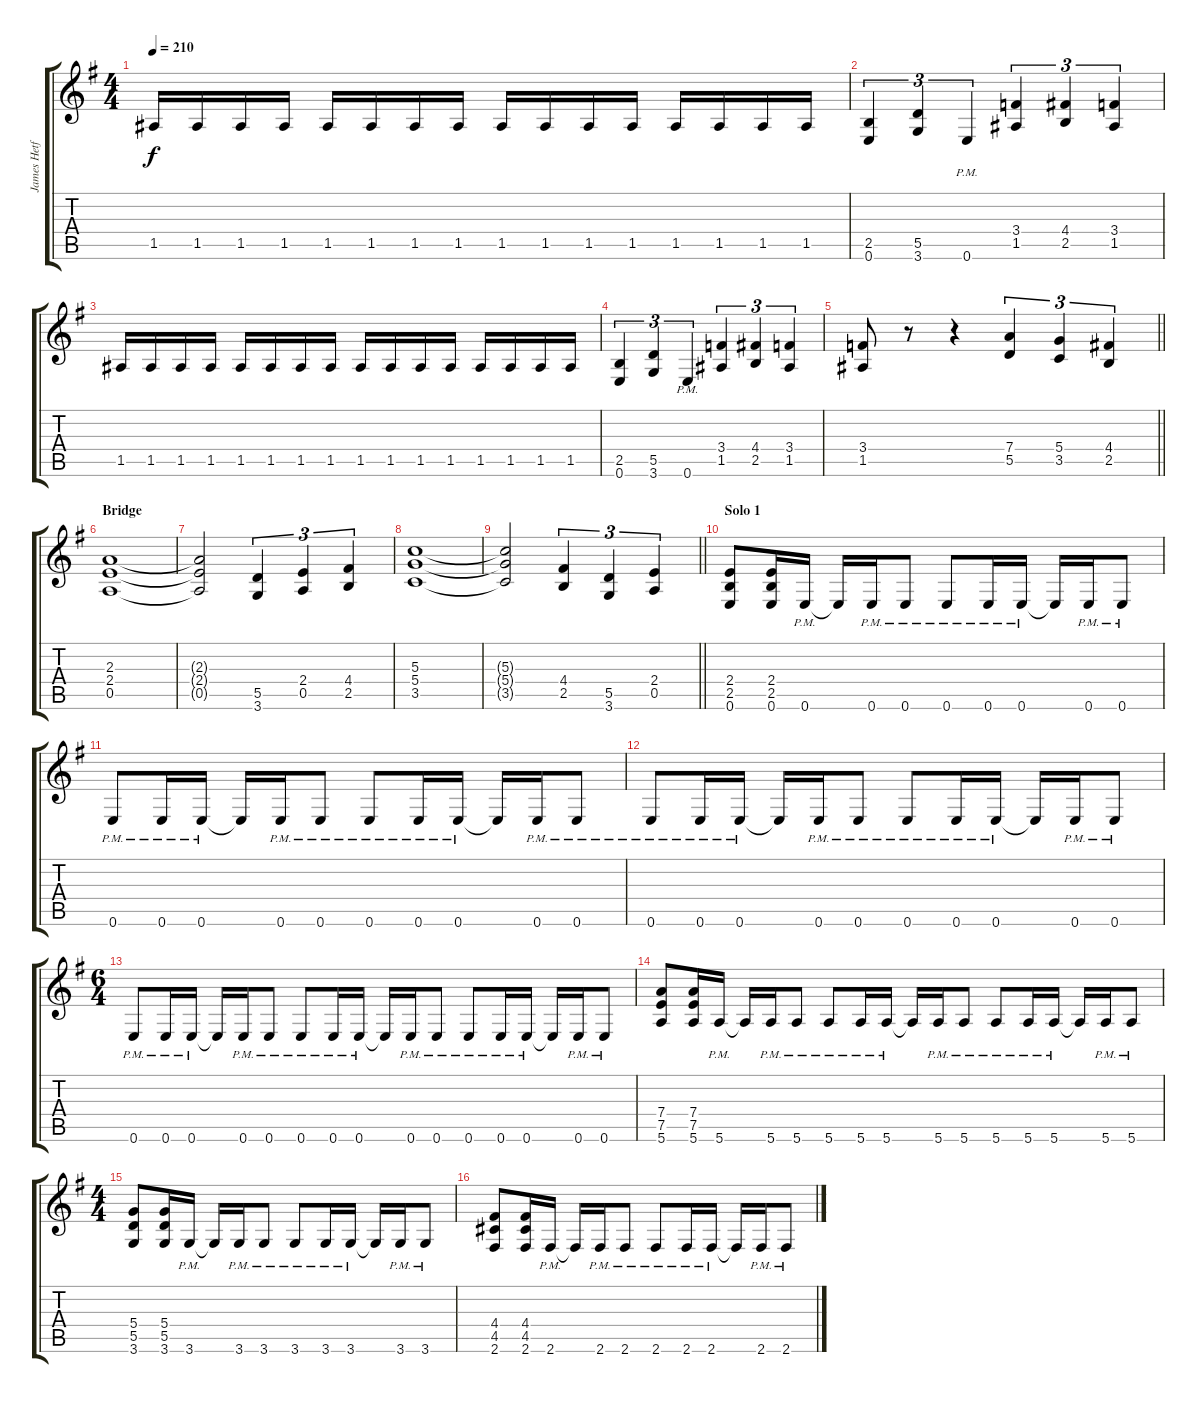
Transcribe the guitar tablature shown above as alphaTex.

\track ("James Hetfield" "James Hetf") {instrument distortionguitar}
\staff {score tabs}
\tuning (E4 B3 G3 D3 A2 E2) {hide}
\ts (4 4)
\tempo 210
\clef g2
\ks g
1.5.16{dy f} 1.5.16 1.5.16 1.5.16 1.5.16 1.5.16 1.5.16 1.5.16 1.5.16 1.5.16 1.5.16 1.5.16 1.5.16 1.5.16 1.5.16 1.5.16 |
(2.5 0.6).4{tu (3 2)} (5.5 3.6).4{tu (3 2)} 0.6{pm}.4{tu (3 2)} (3.4 1.5).4{tu (3 2)} (4.4 2.5).4{tu (3 2)} (3.4 1.5).4{tu (3 2)} |
1.5.16 1.5.16 1.5.16 1.5.16 1.5.16 1.5.16 1.5.16 1.5.16 1.5.16 1.5.16 1.5.16 1.5.16 1.5.16 1.5.16 1.5.16 1.5.16 |
(2.5 0.6).4{tu (3 2)} (5.5 3.6).4{tu (3 2)} 0.6{pm}.4{tu (3 2)} (3.4 1.5).4{tu (3 2)} (4.4 2.5).4{tu (3 2)} (3.4 1.5).4{tu (3 2)} |
\barLineRight lightlight
(3.4 1.5).8 r.8 r.4 (7.4 5.5).4{tu (3 2)} (5.4 3.5).4{tu (3 2)} (4.4 2.5).4{tu (3 2)} |
\section ("" "Bridge")
(2.3 2.4 0.5).1 |
(2.3{t} 2.4{t} 0.5{t}).2 (5.5 3.6).4{tu (3 2)} (2.4 0.5).4{tu (3 2)} (4.4 2.5).4{tu (3 2)} |
(5.3 5.4 3.5).1 |
\barLineRight lightlight
(5.3{t} 5.4{t} 3.5{t}).2 (4.4 2.5).4{tu (3 2)} (5.5 3.6).4{tu (3 2)} (2.4 0.5).4{tu (3 2)} |
\section ("" "Solo 1")
(2.4 2.5 0.6).8 (2.4 2.5 0.6).16 0.6{pm}.16 0.6{t}.16 0.6{pm}.16 0.6{pm}.8 0.6{pm}.8 0.6{pm}.16 0.6{pm}.16 0.6{t}.16 0.6{pm}.16 0.6{pm}.8 |
0.6{pm}.8 0.6{pm}.16 0.6{pm}.16 0.6{t}.16 0.6{pm}.16 0.6{pm}.8 0.6{pm}.8 0.6{pm}.16 0.6{pm}.16 0.6{t}.16 0.6{pm}.16 0.6{pm}.8 |
0.6{pm}.8 0.6{pm}.16 0.6{pm}.16 0.6{t}.16 0.6{pm}.16 0.6{pm}.8 0.6{pm}.8 0.6{pm}.16 0.6{pm}.16 0.6{t}.16 0.6{pm}.16 0.6{pm}.8 |
\ts (6 4)
0.6{pm}.8 0.6{pm}.16 0.6{pm}.16 0.6{t}.16 0.6{pm}.16 0.6{pm}.8 0.6{pm}.8 0.6{pm}.16 0.6{pm}.16 0.6{t}.16 0.6{pm}.16 0.6{pm}.8 0.6{pm}.8 0.6{pm}.16 0.6{pm}.16 0.6{t}.16 0.6{pm}.16 0.6{pm}.8 |
(7.4 7.5 5.6).8 (7.4 7.5 5.6).16 5.6{pm}.16 5.6{t}.16 5.6{pm}.16 5.6{pm}.8 5.6{pm}.8 5.6{pm}.16 5.6{pm}.16 5.6{t}.16 5.6{pm}.16 5.6{pm}.8 5.6{pm}.8 5.6{pm}.16 5.6{pm}.16 5.6{t}.16 5.6{pm}.16 5.6{pm}.8 |
\ts (4 4)
(5.4 5.5 3.6).8 (5.4 5.5 3.6).16 3.6{pm}.16 3.6{t}.16 3.6{pm}.16 3.6{pm}.8 3.6{pm}.8 3.6{pm}.16 3.6{pm}.16 3.6{t}.16 3.6{pm}.16 3.6{pm}.8 |
(4.4 4.5 2.6).8 (4.4 4.5 2.6).16 2.6{pm}.16 2.6{t}.16 2.6{pm}.16 2.6{pm}.8 2.6{pm}.8 2.6{pm}.16 2.6{pm}.16 2.6{t}.16 2.6{pm}.16 2.6{pm}.8
